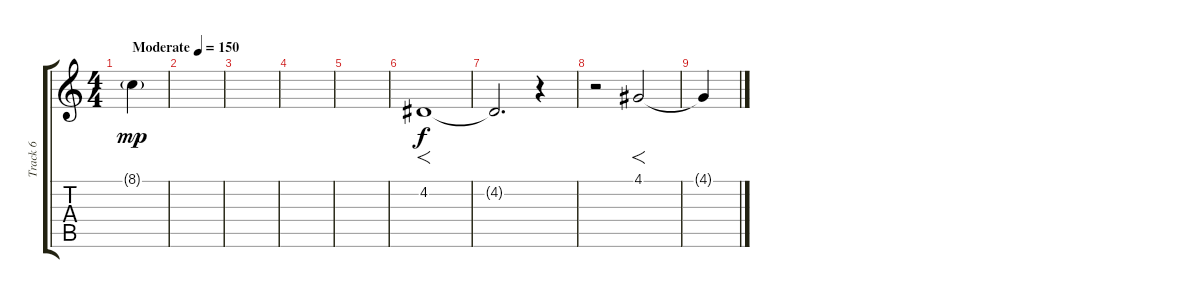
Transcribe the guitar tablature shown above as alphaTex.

\track ("Track 6" "Track 6") {instrument oboe}
\staff {score tabs}
\tuning (E4 B3 G3 D3 A2 E2) {hide}
\ts (4 4)
\tempo (150 "Moderate")
\clef g2
\ks c
8.1{g}.4{dy mp instrument oboe} |
|
|
|
|
4.2.1{f dy f} |
4.2{t}.2{d} r.4 |
r.2 4.1.2{f} |
4.1{t}.4
